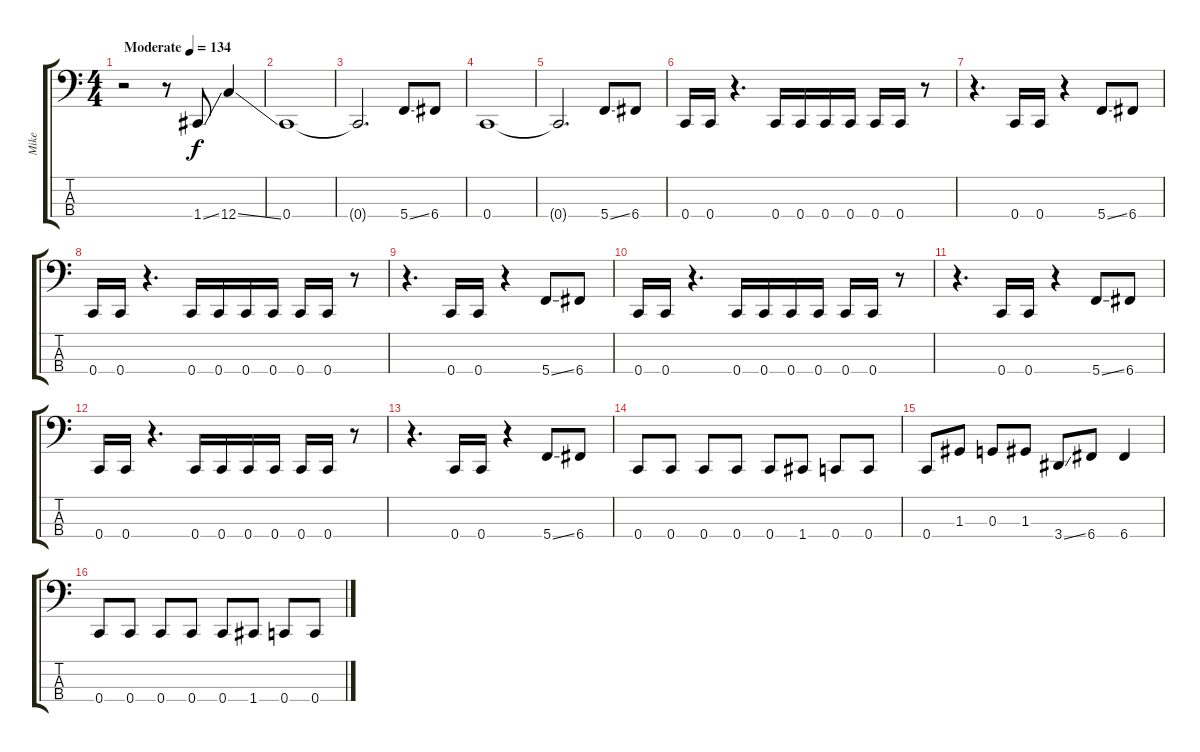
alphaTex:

\track ("Mike" "Mike") {instrument electricbasspick}
\staff {score tabs}
\tuning (F2 C2 G1 C1) {hide}
\ts (4 4)
\tempo (134 "Moderate")
\clef f4
\ks c
r.2{dy f instrument electricbasspick} r.8 1.4{ss}.8 12.4{ss}.4 |
0.4.1 |
0.4{t}.2{d} 5.4{ss}.8 6.4.8 |
0.4.1 |
0.4{t}.2{d} 5.4{ss}.8 6.4.8 |
0.4.16 0.4.16 r.4{d} 0.4.16 0.4.16 0.4.16 0.4.16 0.4.16 0.4.16 r.8 |
r.4{d} 0.4.16 0.4.16 r.4 5.4{ss}.8 6.4.8 |
0.4.16 0.4.16 r.4{d} 0.4.16 0.4.16 0.4.16 0.4.16 0.4.16 0.4.16 r.8 |
r.4{d} 0.4.16 0.4.16 r.4 5.4{ss}.8 6.4.8 |
0.4.16 0.4.16 r.4{d} 0.4.16 0.4.16 0.4.16 0.4.16 0.4.16 0.4.16 r.8 |
r.4{d} 0.4.16 0.4.16 r.4 5.4{ss}.8 6.4.8 |
0.4.16 0.4.16 r.4{d} 0.4.16 0.4.16 0.4.16 0.4.16 0.4.16 0.4.16 r.8 |
r.4{d} 0.4.16 0.4.16 r.4 5.4{ss}.8 6.4.8 |
0.4.8 0.4.8 0.4.8 0.4.8 0.4.8 1.4.8 0.4.8 0.4.8 |
0.4.8 1.3.8 0.3.8 1.3.8 3.4{ss}.8 6.4.8 6.4.4 |
0.4.8 0.4.8 0.4.8 0.4.8 0.4.8 1.4.8 0.4.8 0.4.8
